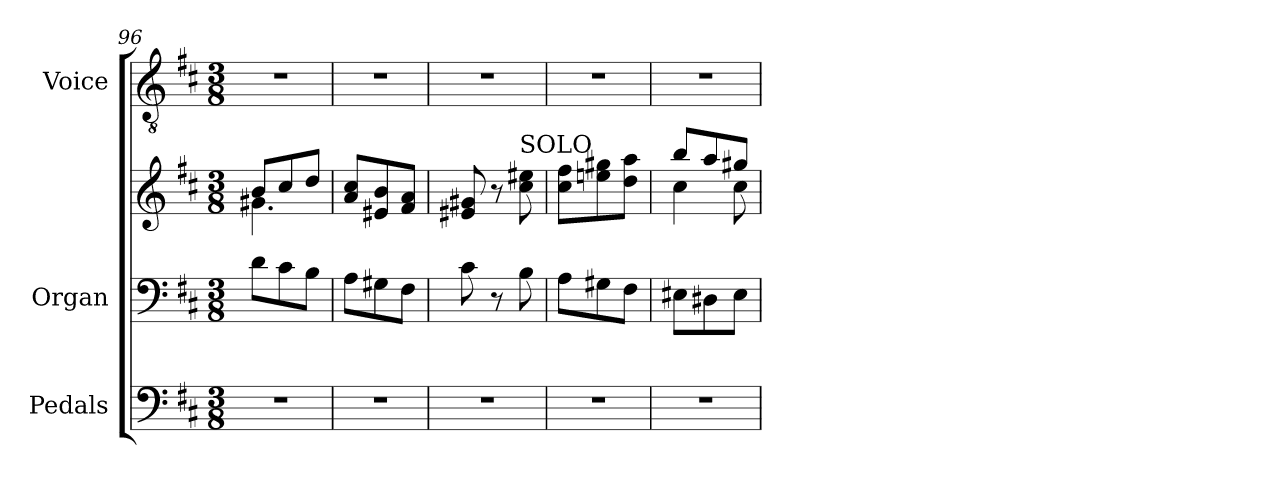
**kern	**kern	**kern	**kern
*part3	*part2	*part2	*part1
*staff4	*staff3	*staff2	*staff1
*I"Pedals	*I"Organ	*	*I"Voice
*I'Ped.	*I'Org.	*	*I'Voice
!!LO:LB:g=z
*clefF4	*clefF4	*clefG2	*clefGv2
*	*	*	*ITrd7c12
*k[f#c#]	*k[f#c#]	*k[f#c#]	*k[f#c#]
*b:	*b:	*b:	*b:
*M3/8	*M3/8	*M3/8	*M3/8
=96	=96	=96	=96
!LO:N:vis=1	!	!	!LO:N:vis=1
*	*	*^	*
4.r	8di\L	8bi/L	4.g#Xi\	4.r
.	8c#i\	8cc#i/	.	.
.	8Bi\J	8ddi/J	.	.
*	*	*v	*v	*
=97	=97	=97	=97
!LO:N:vis=1	!	!	!LO:N:vis=1
4.r	8Ai\L	8ai/ 8cc#iL	4.r
.	8G#Xi\	8e#Xi/ 8bi	.
.	8F#i\J	8f#i/ 8aiJ	.
=98	=98	=98	=98
!LO:N:vis=1	!	!	!LO:N:vis=1
4.r	8c#i\	8e#Xi/ 8g#Xi	4.r
.	8r	8r	.
!	!	!LO:TX:a:t=SOLO	!
.	8Bi\	8cc#i\ 8ee#Xi	.
=99	=99	=99	=99
!LO:N:vis=1	!	!	!LO:N:vis=1
4.r	8Ai\L	8cc#i\ 8ff#iL	4.r
.	8G#Xi\	8eeni\ 8gg#Xi	.
.	8F#i\J	8ddi\ 8aaiJ	.
=100	=100	=100	=100
!LO:N:vis=1	!	!	!LO:N:vis=1
*	*	*^	*
4.r	8E#Xi\L	8bbi/L	4cc#i\	4.r
.	8D#Xi\	8aai/	.	.
.	8E#i\J	8gg#Xi/J	8cc#i\	.
*	*	*v	*v	*
=	=	=	=
*-	*-	*-	*-
